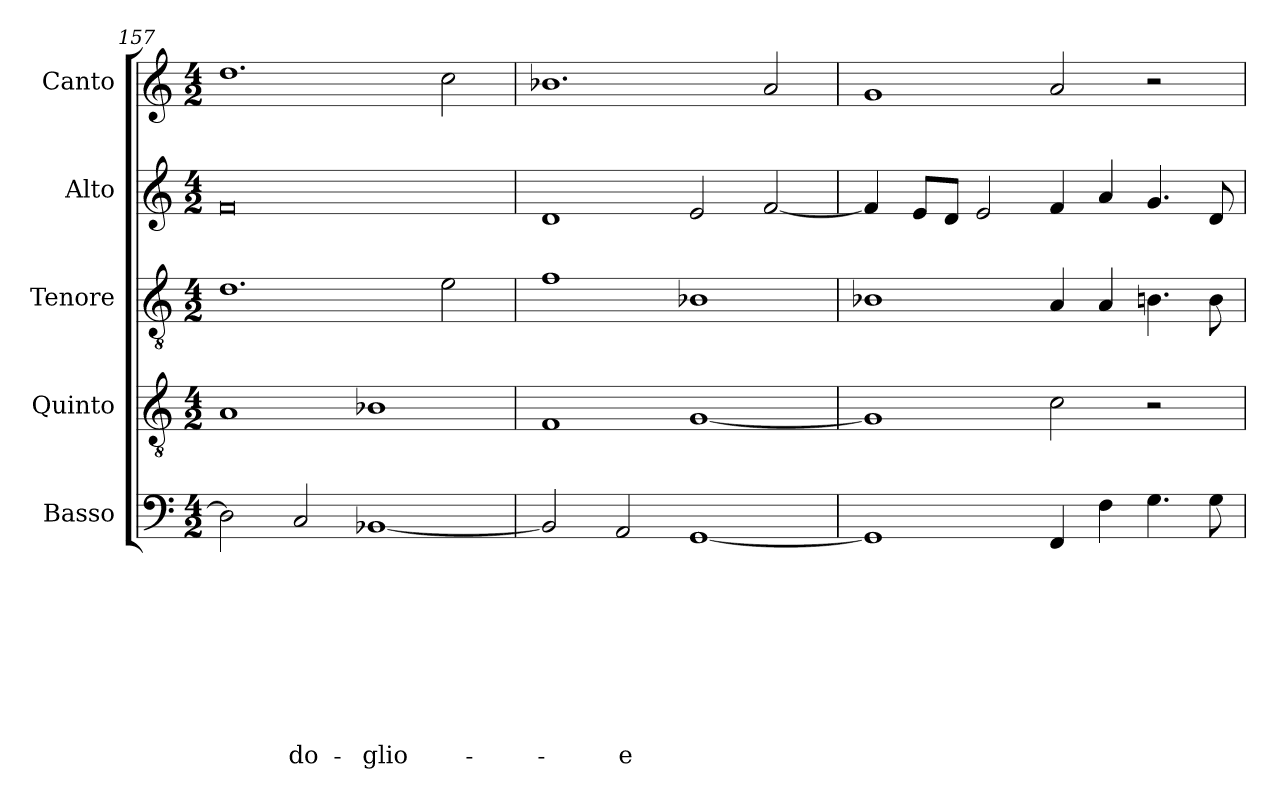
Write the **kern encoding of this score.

**kern	**text	**text	**text	**text	**text	**text	**text	**text	**text	**kern	**kern	**kern	**kern
*part5	*part5	*part5	*part5	*part5	*part5	*part5	*part5	*part5	*part5	*part4	*part3	*part2	*part1
*staff5	*staff5	*staff5	*staff5	*staff5	*staff5	*staff5	*staff5	*staff5	*staff5	*staff4	*staff3	*staff2	*staff1
*I"Basso	*	*	*	*	*	*	*	*	*	*I"Quinto	*I"Tenore	*I"Alto	*I"Canto
*I'Basso	*	*	*	*	*	*	*	*	*	*I'Quinto	*I'Tenore	*I'Alto	*I'Canto
*clefF4	*	*	*	*	*	*	*	*	*	*clefGv2	*clefGv2	*clefG2	*clefG2
*k[]	*	*	*	*	*	*	*	*	*	*k[]	*k[]	*k[]	*k[]
*C:	*	*	*	*	*	*	*	*	*	*C:	*C:	*C:	*C:
*M4/2	*	*	*	*	*	*	*	*	*	*M4/2	*M4/2	*M4/2	*M4/2
=157	=157	=157	=157	=157	=157	=157	=157	=157	=157	=157	=157	=157	=157
2D\]	.	.	.	.	.	.	.	.	.	1A	1.d	0f	1.dd
!	!	!	!	!	!	!	!	!	!LO:LY:b	!	!	!	!
2C/	.	.	.	.	.	.	.	.	do-	.	.	.	.
!	!	!	!	!	!	!	!	!	!LO:LY:b	!	!	!	!
[<1BB-X	.	.	.	.	.	.	.	.	-glio-	1B-X	.	.	.
.	.	.	.	.	.	.	.	.	.	.	2e\	.	2cc\
=158	=158	=158	=158	=158	=158	=158	=158	=158	=158	=158	=158	=158	=158
2BB-/]	.	.	.	.	.	.	.	.	.	1F	1f	1d	1.b-X
!	!	!	!	!	!	!	!	!	!LO:LY:b:rj	!	!	!	!
2AA/	.	.	.	.	.	.	.	.	-e	.	.	.	.
[<1GG	.	.	.	.	.	.	.	.	.	[<1G	1B-X	2e/	.
.	.	.	.	.	.	.	.	.	.	.	.	[<2f/	2a/
=159	=159	=159	=159	=159	=159	=159	=159	=159	=159	=159	=159	=159	=159
1GG]	.	.	.	.	.	.	.	.	.	1G]	1B-X	4f/]	1g
.	.	.	.	.	.	.	.	.	.	.	.	8e/L	.
.	.	.	.	.	.	.	.	.	.	.	.	8d/J	.
.	.	.	.	.	.	.	.	.	.	.	.	2e/	.
4FF/	.	.	.	.	.	.	.	.	.	2c\	4A/	4f/	2a/
4F\	.	.	.	.	.	.	.	.	.	.	4A/	4a/	.
4.G\	.	.	.	.	.	.	.	.	.	2r	4.Bn\	4.g/	2r
8G\	.	.	.	.	.	.	.	.	.	.	8B\	8d/	.
=	=	=	=	=	=	=	=	=	=	=	=	=	=
*-	*-	*-	*-	*-	*-	*-	*-	*-	*-	*-	*-	*-	*-
